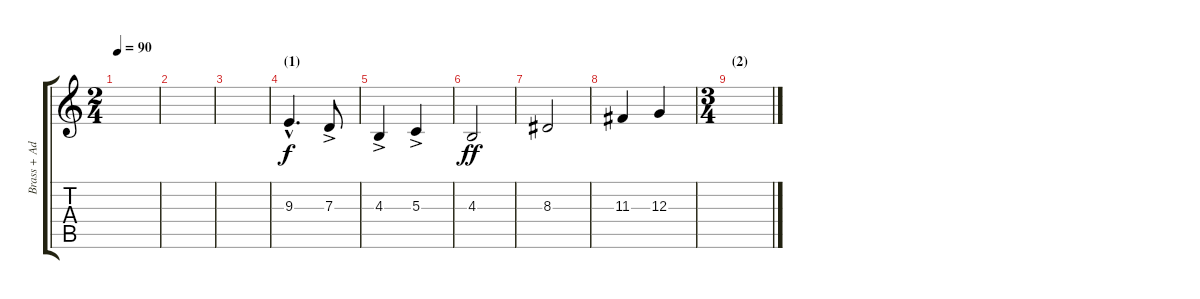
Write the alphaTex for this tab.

\track ("Brass + Addition instruments" "Brass + Ad") {instrument brasssection}
\staff {score tabs}
\tuning (E4 B3 G3 D3 A2 E2) {hide}
\ts (2 4)
\tempo 90
\clef g2
\ks c
|
|
|
\section ("" "(1)")
9.3{hac}.4{d} 7.3{ac}.8 |
4.3{ac}.4 5.3{ac}.4 |
4.3.2{dy ff} |
8.3.2 |
11.3.4 12.3.4 |
\ts (3 4)
\section ("" "(2)")
